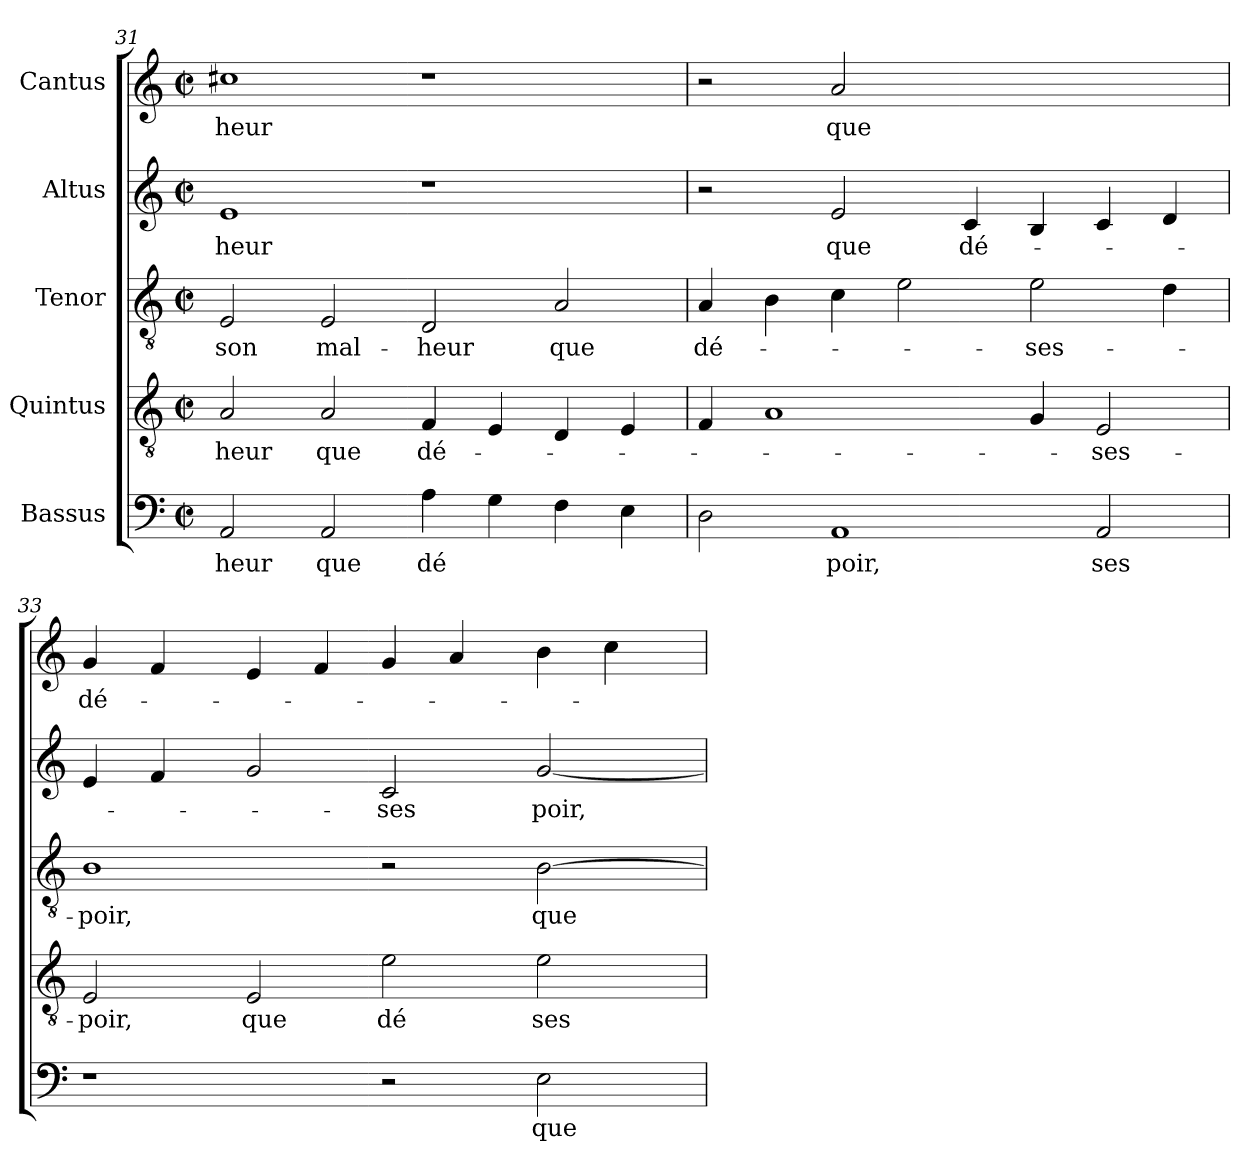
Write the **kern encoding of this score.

**kern	**text	**kern	**text	**kern	**text	**kern	**text	**kern	**text
*part5	*part5	*part4	*part4	*part3	*part3	*part2	*part2	*part1	*part1
*staff5	*staff5	*staff4	*staff4	*staff3	*staff3	*staff2	*staff2	*staff1	*staff1
*I"Bassus	*	*I"Quintus	*	*I"Tenor	*	*I"Altus	*	*I"Cantus	*
*clefF4	*	*clefGv2	*	*clefGv2	*	*clefG2	*	*clefG2	*
*M2/2	*	*M2/2	*	*M2/2	*	*M2/2	*	*M2/2	*
*met(c|)	*	*met(c|)	*	*met(c|)	*	*met(c|)	*	*met(c|)	*
=31	=31	=31	=31	=31	=31	=31	=31	=31	=31
!	!LO:LY:b:cj	!	!LO:LY:b:cj	!	!LO:LY:b:cj	!	!LO:LY:b:cj	!	!LO:LY:b:cj
2AA/	heur	2A/	-heur	2E/	son	1e	-heur	1cc#X	-heur
!	!LO:LY:b:cj	!	!LO:LY:b:cj	!	!LO:LY:b:cj	!	!	!	!
2AA/	que	2A/	que	2E/	mal-	.	.	.	.
!	!LO:LY:b:cj	!	!LO:LY:b:cj	!	!LO:LY:b:cj	!	!	!	!
4A\	dé	4F/	dé-	2D/	-heur	1r	.	1r	.
4G\	.	4E/	.	.	.	.	.	.	.
!	!	!	!	!	!LO:LY:b:cj	!	!	!	!
4F\	.	4D/	.	2A/	que	.	.	.	.
4E\	.	4E/	.	.	.	.	.	.	.
=32	=32	=32	=32	=32	=32	=32	=32	=32	=32
!	!	!	!	!	!LO:LY:b:cj	!	!	!	!
2D\	.	4F/	.	4A/	dé-	2r	.	2r	.
.	.	1A	.	4B\	.	.	.	.	.
!	!LO:LY:b:cj	!	!	!	!	!	!LO:LY:b:cj	!	!LO:LY:b:cj
1AA	poir,	.	.	4c\	.	2e/	que	2a/	que
.	.	.	.	2e\	.	.	.	.	.
!	!	!	!	!	!	!	!LO:LY:b:cj	!	!
.	.	.	.	.	.	4c/	dé-	1ryy	.
!	!	!	!	!	!LO:LY:b:cj	!	!	!	!
.	.	4G/	.	2e\	-ses-	4B/	.	.	.
!	!LO:LY:b:cj	!	!LO:LY:b:cj	!	!	!	!	!	!
2AA/	ses	2E/	-ses-	.	.	4c/	.	.	.
.	.	.	.	4d\	.	4d/	.	.	.
!!LO:PB:g=z
=33	=33	=33	=33	=33	=33	=33	=33	=33	=33
!	!	!	!LO:LY:b:cj	!	!LO:LY:b:cj	!	!	!	!LO:LY:b:cj
*	*	*	*	*^	*	*	*	*	*
1r	.	2E/	-poir,	1B	4ryy	-poir,	4e/	.	4g/	dé-
.	.	.	.	.	16ryy	.	4f/	.	4f/	.
.	.	.	.	.	64ryy	.	.	.	.	.
.	.	.	.	.	1ryy	.	.	.	.	.
!	!	!	!LO:LY:b:cj	!	!	!	!	!	!	!
.	.	2E/	que	.	.	.	2g/	.	4e/	.
.	.	.	.	.	.	.	.	.	4f/	.
!	!	!	!LO:LY:b:cj	!	!	!	!	!LO:LY:b:cj	!	!
2r	.	2e\	dé	2r	.	.	2c/	-ses	4g/	.
.	.	.	.	.	.	.	.	.	4a/	.
.	.	.	.	.	2ryy	.	.	.	.	.
!	!LO:LY:b:cj	!	!LO:LY:b:cj	!	!	!LO:LY:b	!	!LO:LY:b	!	!
2E\	que	2e\	ses	[>2B\	.	que	[<2g/	poir,	4b\	.
.	.	.	.	.	.	.	.	.	4cc\	.
.	.	.	.	.	8ryy	.	.	.	.	.
.	.	.	.	.	32.ryy	.	.	.	.	.
*	*	*	*	*v	*v	*	*	*	*	*
=	=	=	=	=	=	=	=	=	=
*-	*-	*-	*-	*-	*-	*-	*-	*-	*-
